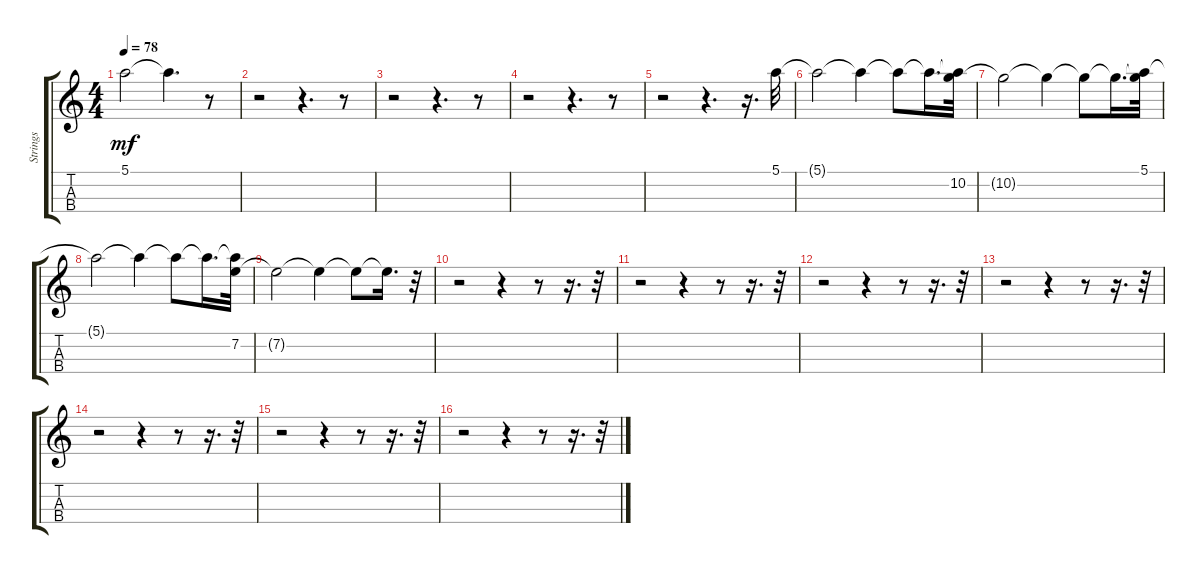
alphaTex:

\track ("Strings             " "Strings   ") {instrument violin}
\staff {score tabs}
\tuning (E5 A4 D4 G3) {hide}
\ts (4 4)
\tempo 78
\clef g2
\ks c
5.1{t}.2{dy mf} 5.1{t}.4{d} r.8 |
r.2 r.4{d} r.8 |
r.2 r.4{d} r.8 |
r.2 r.4{d} r.8 |
r.2 r.4{d} r.16{d} 5.1.32 |
5.1{t}.2 5.1{t}.4 5.1{t}.8 5.1{t}.16{d} (5.1{t} 10.2).32 |
10.2{t}.2 10.2{t}.4 10.2{t}.8 10.2{t}.16{d} (5.1 10.2{t}).32 |
5.1{t}.2 5.1{t}.4 5.1{t}.8 5.1{t}.16{d} (5.1{t} 7.2).32 |
7.2{t}.2 7.2{t}.4 7.2{t}.8 7.2{t}.16{d} r.32 |
r.2 r.4 r.8 r.16{d} r.32 |
r.2 r.4 r.8 r.16{d} r.32 |
r.2 r.4 r.8 r.16{d} r.32 |
r.2 r.4 r.8 r.16{d} r.32 |
r.2 r.4 r.8 r.16{d} r.32 |
r.2 r.4 r.8 r.16{d} r.32 |
r.2 r.4 r.8 r.16{d} r.32
